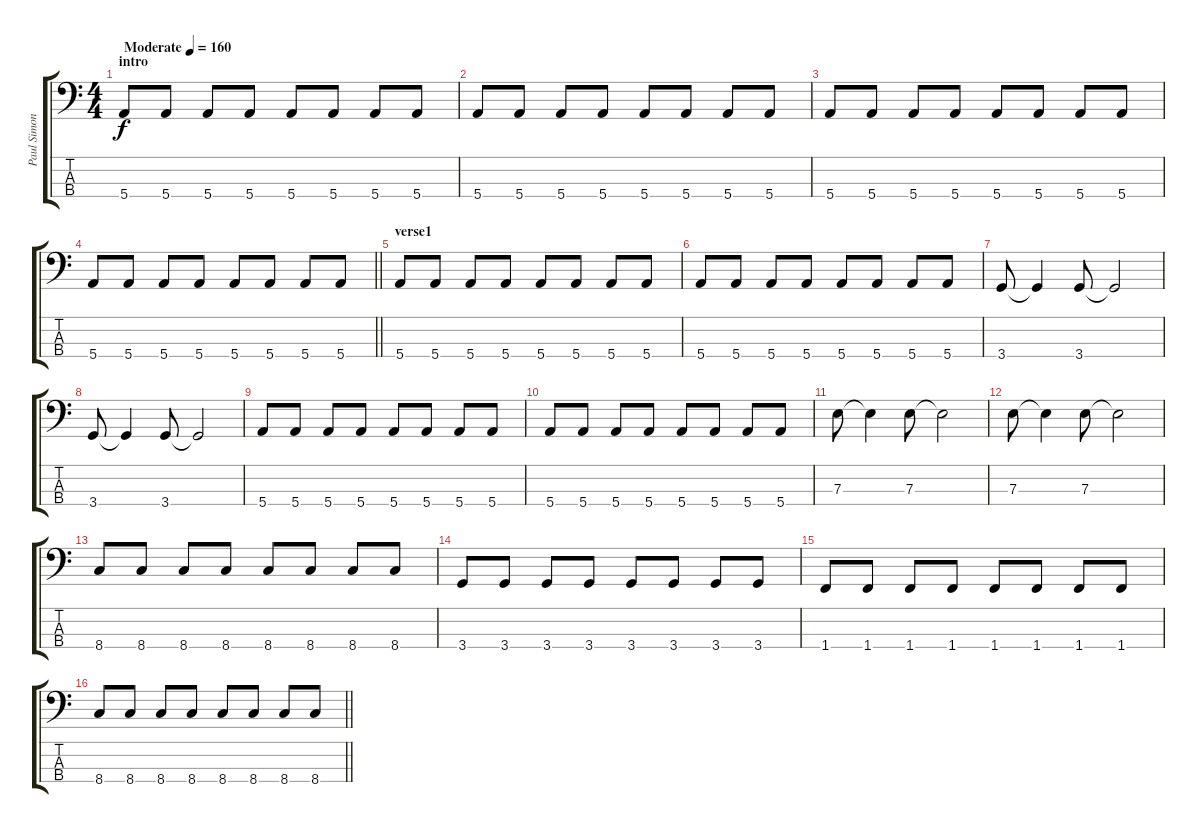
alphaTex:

\track ("Paul Simonom" "Paul Simon") {instrument electricbassfinger}
\staff {score tabs}
\tuning (G2 D2 A1 E1) {hide}
\ts (4 4)
\section ("" "intro")
\tempo (160 "Moderate")
\clef f4
\ks c
5.4.8{dy f instrument electricbassfinger} 5.4.8 5.4.8 5.4.8 5.4.8 5.4.8 5.4.8 5.4.8 |
5.4.8 5.4.8 5.4.8 5.4.8 5.4.8 5.4.8 5.4.8 5.4.8 |
5.4.8 5.4.8 5.4.8 5.4.8 5.4.8 5.4.8 5.4.8 5.4.8 |
\barLineRight lightlight
5.4.8 5.4.8 5.4.8 5.4.8 5.4.8 5.4.8 5.4.8 5.4.8 |
\section ("" "verse1")
5.4.8 5.4.8 5.4.8 5.4.8 5.4.8 5.4.8 5.4.8 5.4.8 |
5.4.8 5.4.8 5.4.8 5.4.8 5.4.8 5.4.8 5.4.8 5.4.8 |
3.4.8 3.4{t}.4 3.4.8 3.4{t}.2 |
3.4.8 3.4{t}.4 3.4.8 3.4{t}.2 |
5.4.8 5.4.8 5.4.8 5.4.8 5.4.8 5.4.8 5.4.8 5.4.8 |
5.4.8 5.4.8 5.4.8 5.4.8 5.4.8 5.4.8 5.4.8 5.4.8 |
7.3.8 7.3{t}.4 7.3.8 7.3{t}.2 |
7.3.8 7.3{t}.4 7.3.8 7.3{t}.2 |
8.4.8 8.4.8 8.4.8 8.4.8 8.4.8 8.4.8 8.4.8 8.4.8 |
3.4.8 3.4.8 3.4.8 3.4.8 3.4.8 3.4.8 3.4.8 3.4.8 |
1.4.8 1.4.8 1.4.8 1.4.8 1.4.8 1.4.8 1.4.8 1.4.8 |
\barLineRight lightlight
8.4.8 8.4.8 8.4.8 8.4.8 8.4.8 8.4.8 8.4.8 8.4.8
